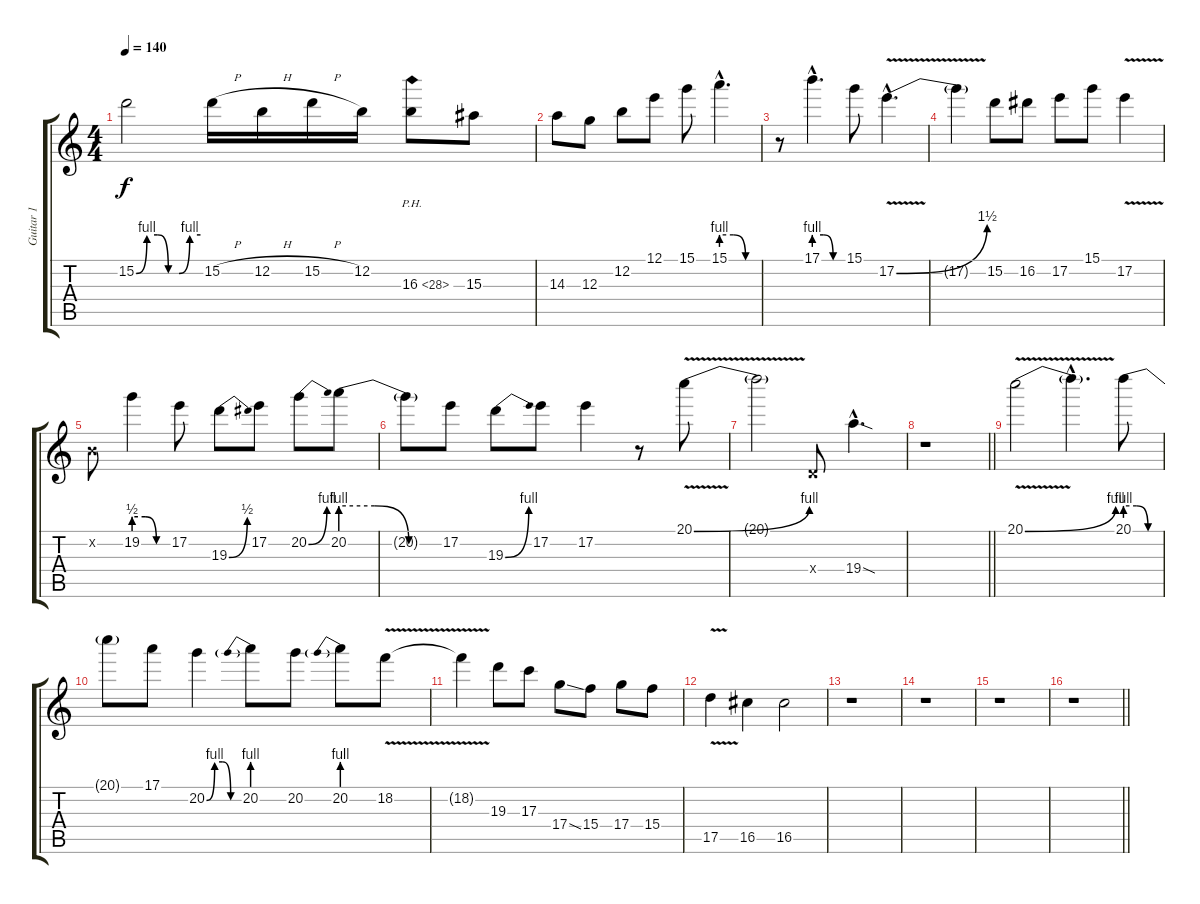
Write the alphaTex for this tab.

\track ("Guitar 1" "Guitar 1") {instrument distortionguitar}
\staff {score tabs}
\tuning (E4 B3 G3 D3 A2 E2) {hide}
\ts (4 4)
\tempo 140
\clef g2
\ks c
15.2{be (custom 0 0 10 4 20 4 30 0 40 0 50 4 60 4)}.2{dy f} 15.2{h}.16 12.2{h}.16 15.2{h}.16 12.2.16 16.3{ph 12}.8 15.3.8 |
14.3.8 12.3.8 12.2.8 12.1.8 15.1.8 15.1{be (custom 0 4 20 4 40 0 60 0) hac}.4{d} |
r.8 17.1{be (custom 0 4 20 4 40 0 60 0) hac}.4{d} 15.1.8 17.2{be (bend 0 0 60 6) v hac}.4{d} |
17.2{t}.4 15.2.8 16.2.8 17.2.8 15.1.8 17.2{v}.4 |
0.2{x}.8 19.2{be (custom 0 2 20 2 40 0 60 0)}.4 17.2.8 19.3{be (bend 0 0 60 2)}.8 17.2.8 20.2{be (bend 0 0 60 4)}.8 20.2{be (custom 0 4 20 4 40 0 60 0)}.8 |
20.2{t}.8 17.2.8 19.3{be (bend 0 0 60 4)}.8 17.2.8 17.2.4 r.8 20.1{be (bend 0 0 60 4) v}.8 |
20.1{t}.2 0.4{x}.8 19.4{sod hac}.4{d} |
\barLineRight lightlight
r.1 |
20.1{be (bend 0 0 60 4) v}.2 20.1{hac t}.4{d} 20.1{be (custom 0 4 20 4 40 0 60 0)}.8 |
20.1{t}.8 17.1.8 20.2{be (custom 0 0 15 4 30 4 45 0 60 0)}.4 20.2{be (prebend 0 4 60 4)}.8 20.2.8 20.2{be (prebend 0 4 60 4)}.8 18.2{v}.8 |
18.2{t}.4 19.3.8 17.3.8 17.4{ss}.8 15.4.8 17.4.8 15.4.8 |
17.5{v}.4 16.5.4 16.5.2 |
r.1 |
r.1 |
r.1 |
\barLineRight lightlight
r.1
